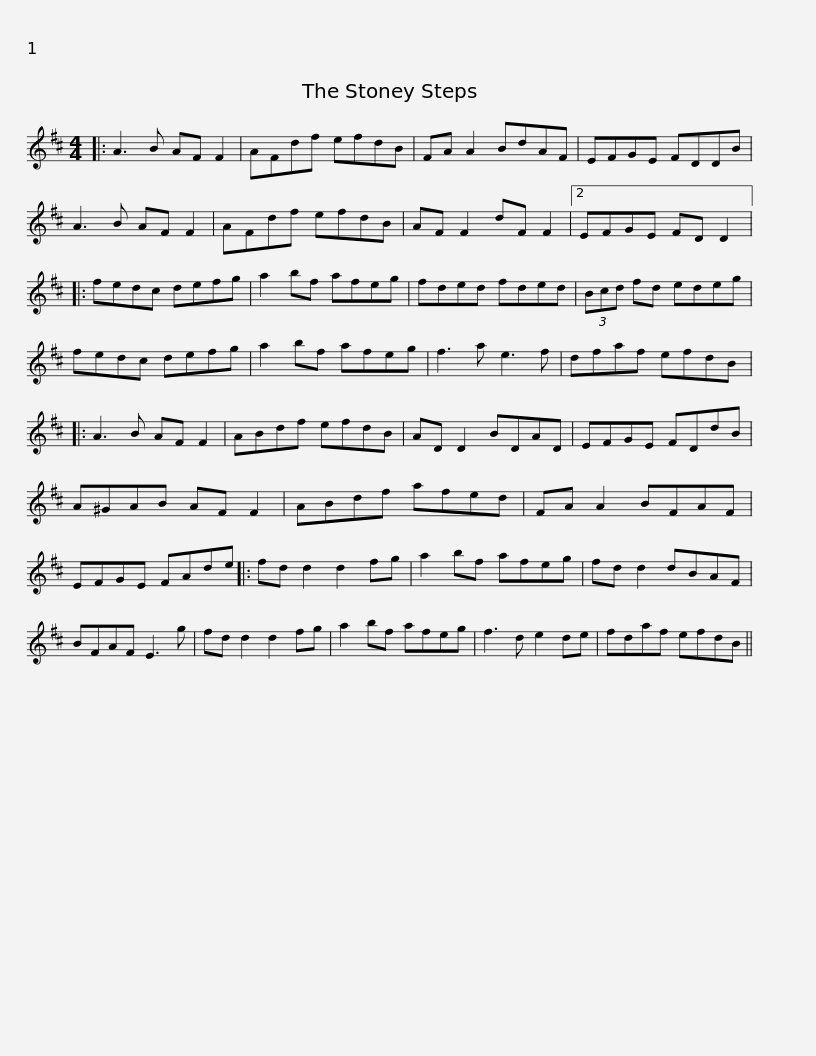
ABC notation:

X:1
L:1/8
M:4/4
I:linebreak $
K:D
V:1 treble
V:1
|: A3 B AF F2 | AFdf efdB | FA A2 BdAF | EFGE FDDB | A3 B AF F2 | %5
 AFdf efdB |$ AF F2 dF F2 |2 EFGE FD D2 |: fedc defg | a2 bf afeg | %10
 fded fded | (3Bcd fd edeg |$ fedc defg | a2 bf afeg | f3 a e3 f | %15
 dfaf efdB |: A3 B AF F2 | ABdf efdB |$ AD D2 BDAD | EFGE FDdB | %20
 A^GAB AF F2 | ABdf afed | FA A2 BFAF | EFGE FAde |:$ fd d2 d2 fg | %25
 a2 bf afeg | fd d2 dBAF | BFAF E3 g | fd d2 d2 fg | a2 bf afeg |$ %30
 f3 d e2 de | fdaf efdB || %32
